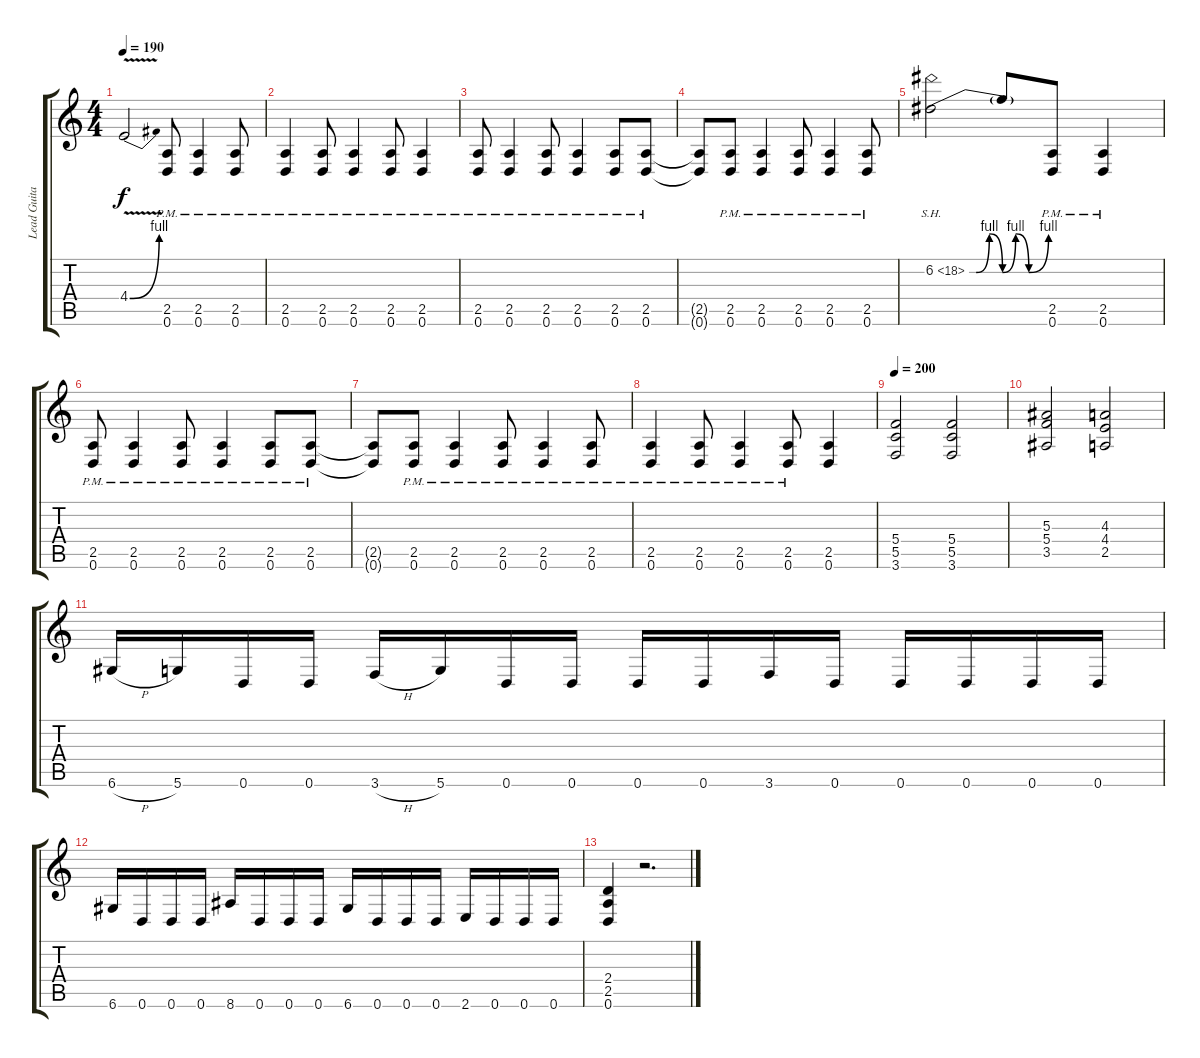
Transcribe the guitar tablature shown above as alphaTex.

\track ("Lead Guitar 1" "Lead Guita") {instrument distortionguitar}
\staff {score tabs}
\tuning (D4 A3 F3 C3 G2 D2) {hide}
\ts (4 4)
\tempo 190
\clef g2
\ks c
4.4{be (bend 0 0 60 4) v}.2{dy f} (2.5{pm} 0.6{pm}).8 (2.5{pm} 0.6{pm}).4 (2.5{pm} 0.6{pm}).8 |
(2.5{pm} 0.6{pm}).4 (2.5{pm} 0.6{pm}).8 (2.5{pm} 0.6{pm}).4 (2.5{pm} 0.6{pm}).8 (2.5{pm} 0.6{pm}).4 |
(2.5{pm} 0.6{pm}).8 (2.5{pm} 0.6{pm}).4 (2.5{pm} 0.6{pm}).8 (2.5{pm} 0.6{pm}).4 (2.5{pm} 0.6{pm}).8 (2.5{pm} 0.6{pm}).8 |
(2.5{t} 0.6{t}).8 (2.5{pm} 0.6{pm}).8 (2.5{pm} 0.6{pm}).4 (2.5{pm} 0.6{pm}).8 (2.5{pm} 0.6{pm}).4 (2.5{pm} 0.6{pm}).8 |
6.2{be (custom 0 0 5 0 15 4 25 0 35 4 45 0 60 4) sh 12}.2 6.2{t}.8 (2.5{pm} 0.6{pm}).8 (2.5{pm} 0.6{pm}).4 |
(2.5{pm} 0.6{pm}).8 (2.5{pm} 0.6{pm}).4 (2.5{pm} 0.6{pm}).8 (2.5{pm} 0.6{pm}).4 (2.5{pm} 0.6{pm}).8 (2.5{pm} 0.6{pm}).8 |
(2.5{t} 0.6{t}).8 (2.5{pm} 0.6{pm}).8 (2.5{pm} 0.6{pm}).4 (2.5{pm} 0.6{pm}).8 (2.5{pm} 0.6{pm}).4 (2.5{pm} 0.6{pm}).8 |
(2.5{pm} 0.6{pm}).4 (2.5{pm} 0.6{pm}).8 (2.5{pm} 0.6{pm}).4 (2.5{pm} 0.6{pm}).8 (2.5 0.6).4 |
\tempo 200
(5.4 5.5 3.6).2 (5.4 5.5 3.6).2 |
(5.3 5.4 3.5).2 (4.3 4.4 2.5).2 |
6.6{h}.16 5.6.16 0.6.16 0.6.16 3.6{h}.16 5.6.16 0.6.16 0.6.16 0.6.16 0.6.16 3.6.16 0.6.16 0.6.16 0.6.16 0.6.16 0.6.16 |
6.6.16 0.6.16 0.6.16 0.6.16 8.6.16 0.6.16 0.6.16 0.6.16 6.6.16 0.6.16 0.6.16 0.6.16 2.6.16 0.6.16 0.6.16 0.6.16 |
(2.4 2.5 0.6).4 r.2{d}
